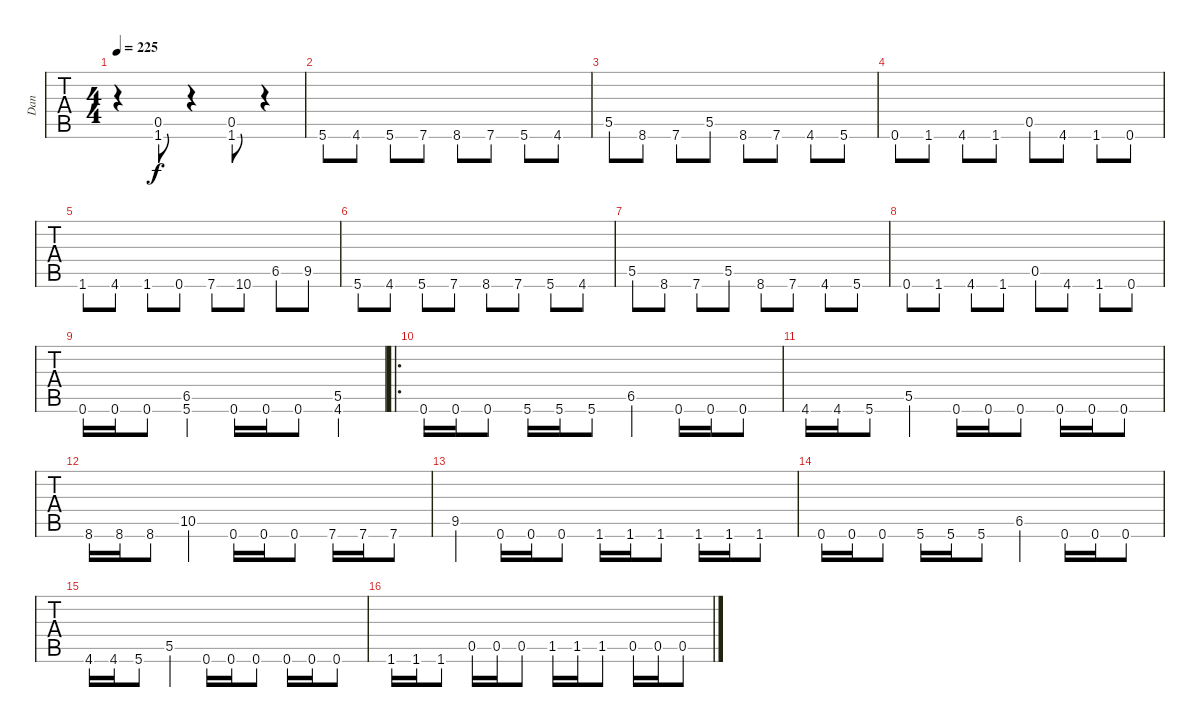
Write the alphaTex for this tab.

\track ("Dan" "Dan") {instrument distortionguitar bank 255}
\staff {tabs}
\tuning (D4 A3 F3 C3 G2 C2) {hide}
\ts (4 4)
\tempo 225
\clef g2
\ks c
r.4{dy f} (0.5 1.6).8 r.4 (0.5 1.6).8 r.4 |
5.6.8 4.6.8 5.6.8 7.6.8 8.6.8 7.6.8 5.6.8 4.6.8 |
5.5.8 8.6.8 7.6.8 5.5.8 8.6.8 7.6.8 4.6.8 5.6.8 |
0.6.8 1.6.8 4.6.8 1.6.8 0.5.8 4.6.8 1.6.8 0.6.8 |
1.6.8 4.6.8 1.6.8 0.6.8 7.6.8 10.6.8 6.5.8 9.5.8 |
5.6.8 4.6.8 5.6.8 7.6.8 8.6.8 7.6.8 5.6.8 4.6.8 |
5.5.8 8.6.8 7.6.8 5.5.8 8.6.8 7.6.8 4.6.8 5.6.8 |
0.6.8 1.6.8 4.6.8 1.6.8 0.5.8 4.6.8 1.6.8 0.6.8 |
0.6.16 0.6.16 0.6.8 (6.5 5.6).4 0.6.16 0.6.16 0.6.8 (5.5 4.6).4 |
\ro
0.6.16 0.6.16 0.6.8 5.6.16 5.6.16 5.6.8 6.5.4 0.6.16 0.6.16 0.6.8 |
4.6.16 4.6.16 5.6.8 5.5.4 0.6.16 0.6.16 0.6.8 0.6.16 0.6.16 0.6.8 |
8.6.16 8.6.16 8.6.8 10.5.4 0.6.16 0.6.16 0.6.8 7.6.16 7.6.16 7.6.8 |
9.5.4 0.6.16 0.6.16 0.6.8 1.6.16 1.6.16 1.6.8 1.6.16 1.6.16 1.6.8 |
0.6.16 0.6.16 0.6.8 5.6.16 5.6.16 5.6.8 6.5.4 0.6.16 0.6.16 0.6.8 |
4.6.16 4.6.16 5.6.8 5.5.4 0.6.16 0.6.16 0.6.8 0.6.16 0.6.16 0.6.8 |
1.6.16 1.6.16 1.6.8 0.5.16 0.5.16 0.5.8 1.5.16 1.5.16 1.5.8 0.5.16 0.5.16 0.5.8
